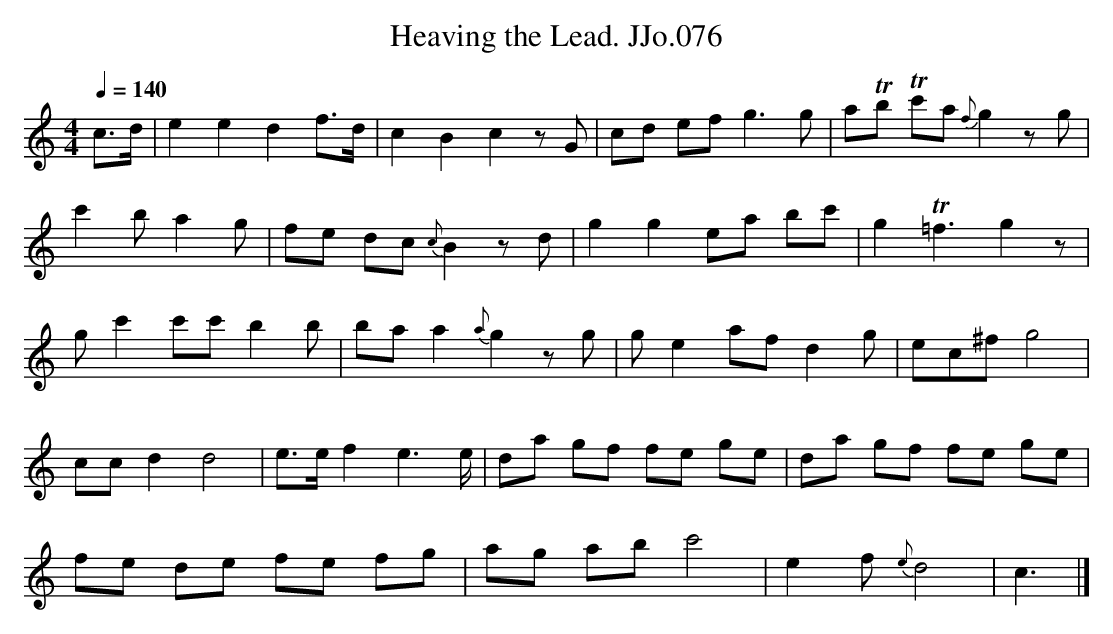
X:1
T:Heaving the Lead. JJo.076
L:1/8
M:4/4
Q:1/4=140
K:C
c>d|e2e2d2f>d|c2B2c2zG|cd ef g3g|aTb Tc'a{f}g2zg|!
c'2ba2g|fe dc {c}B2zd|g2g2ea bc'|g2T=f3g2z|!
gc'2c'c'b2b|ba a2{a}g2zg|ge2afd2g|ec^fg4|!
ccd2d4|e>ef2e3e/|da gf fe ge|da gf fe ge|!
fe de fe fg|ag ab c'4|e2f{e}d4|c3|]
